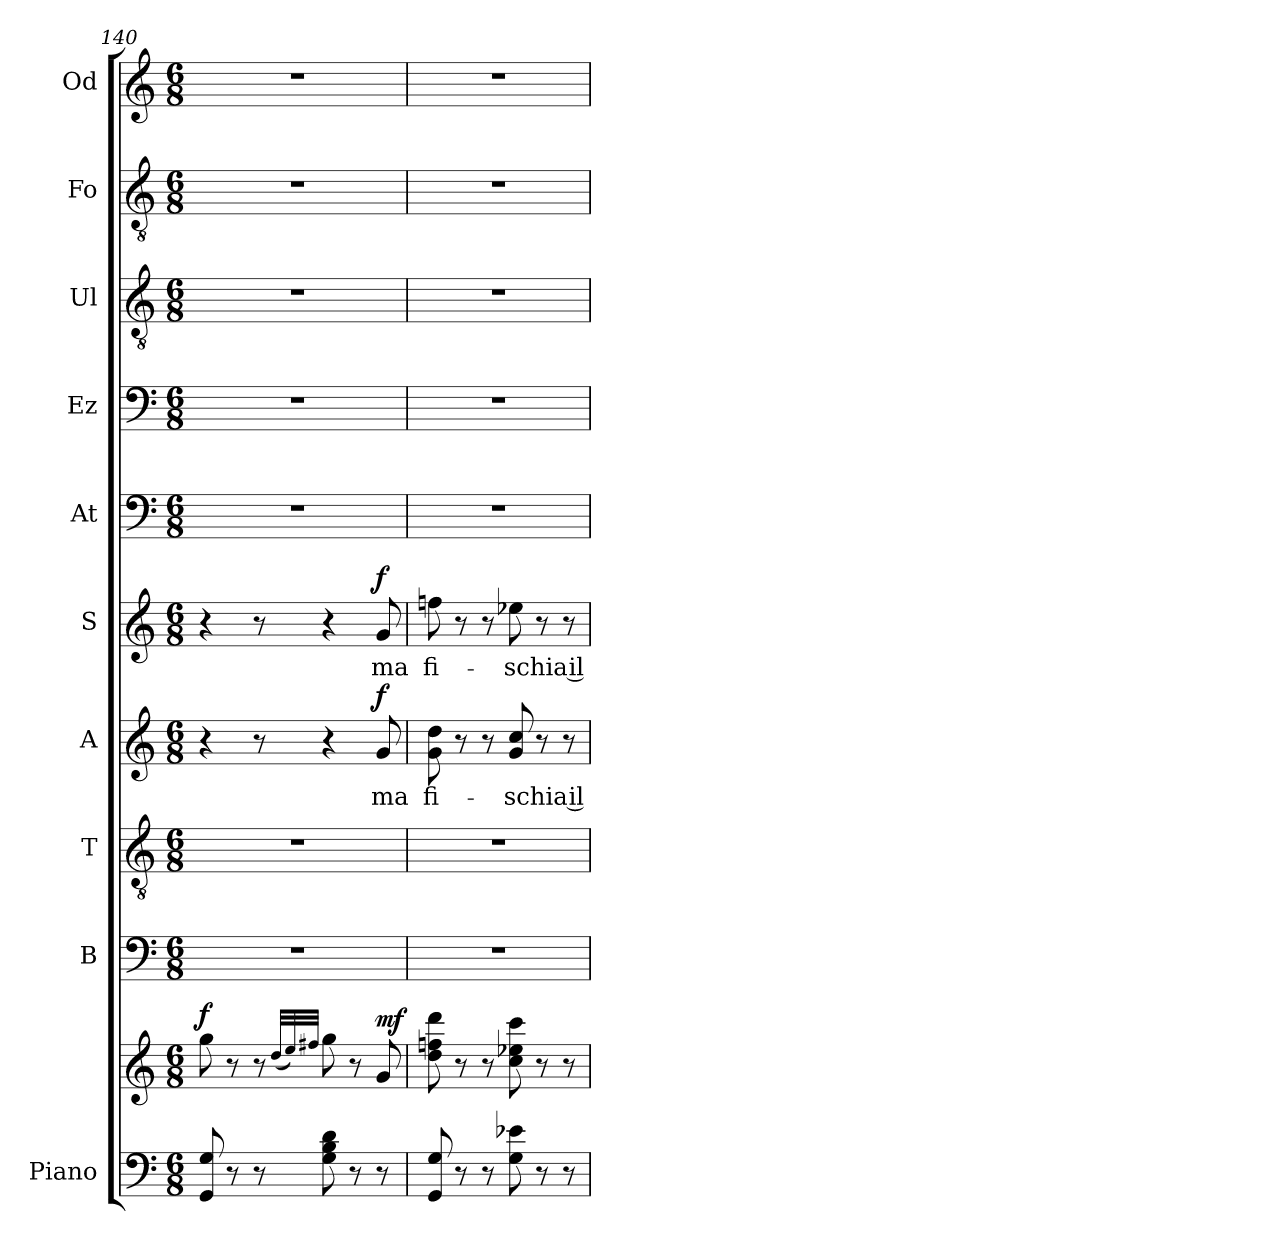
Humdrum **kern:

**kern	**kern	**dynam	**kern	**kern	**kern	**text	**dynam	**kern	**text	**dynam	**kern	**kern	**kern	**kern	**kern
*part10	*part10	*part10	*part9	*part8	*part7	*part7	*part7	*part6	*part6	*part6	*part5	*part4	*part3	*part2	*part1
*staff11	*staff10	*staff10/11	*staff9	*staff8	*staff7	*staff7	*staff7	*staff6	*staff6	*staff6	*staff5	*staff4	*staff3	*staff2	*staff1
*I"Piano	*	*	*I"B	*I"T	*I"A	*	*	*I"S	*	*	*I"At	*I"Ez	*I"Ul	*I"Fo	*I"Od
*I'Pno	*	*	*I'B	*I'T	*I'A	*	*	*I'S	*	*	*I'At	*I'Ez	*I'Ul	*I'Fo	*I'Od
!!LO:PB:g=z
*clefF4	*clefG2	*	*clefF4	*clefGv2	*clefG2	*	*	*clefG2	*	*	*clefF4	*clefF4	*clefGv2	*clefGv2	*clefG2
*k[]	*k[]	*	*k[]	*k[]	*k[]	*	*	*k[]	*	*	*k[]	*k[]	*k[]	*k[]	*k[]
*M6/8	*M6/8	*	*M6/8	*M6/8	*M6/8	*	*	*M6/8	*	*	*M6/8	*M6/8	*M6/8	*M6/8	*M6/8
=140	=140	=140	=140	=140	=140	=140	=140	=140	=140	=140	=140	=140	=140	=140	=140
!	!	!LO:DY:a	!	!	!	!	!	!	!	!	!	!	!	!	!
8GG/ 8G/	8gg\	f	2.r	2.r	4r	.	.	4r	.	.	2.r	2.r	2.r	2.r	2.r
8r	8r	.	.	.	.	.	.	.	.	.	.	.	.	.	.
8r	8r	.	.	.	8r	.	.	8r	.	.	.	.	.	.	.
.	(<32qdd/LLL	.	.	.	.	.	.	.	.	.	.	.	.	.	.
.	32qee/)	.	.	.	.	.	.	.	.	.	.	.	.	.	.
.	32qff#X/JJJ	.	.	.	.	.	.	.	.	.	.	.	.	.	.
8G\ 8B\ 8d\	8gg\	.	.	.	4r	.	.	4r	.	.	.	.	.	.	.
8r	8r	.	.	.	.	.	.	.	.	.	.	.	.	.	.
!	!	!LO:DY:a	!	!	!	!LO:LY:b	!LO:DY:a	!	!LO:LY:b	!LO:DY:a	!	!	!	!	!
8r	8g/	mf	.	.	8g/	ma	f	8g/	ma	f	.	.	.	.	.
=141	=141	=141	=141	=141	=141	=141	=141	=141	=141	=141	=141	=141	=141	=141	=141
!	!	!	!	!	!	!LO:LY:b	!	!	!LO:LY:b	!	!	!	!	!	!
8GG/ 8G/	8dd\ 8ffn\ 8ddd\	.	2.r	2.r	8g\ 8dd!\	fi-	.	8ffn\	fi-	.	2.r	2.r	2.r	2.r	2.r
8r	8r	.	.	.	8r	.	.	8r	.	.	.	.	.	.	.
8r	8r	.	.	.	8r	.	.	8r	.	.	.	.	.	.	.
!	!	!	!	!	!	!LO:LY:b	!	!	!LO:LY:b	!	!	!	!	!	!
8G\ 8e-X\	8cc\ 8ee-X\ 8ccc\	.	.	.	8g/ 8cc!/	-schia il	.	8ee-X\	-schia il	.	.	.	.	.	.
8r	8r	.	.	.	8r	.	.	8r	.	.	.	.	.	.	.
8r	8r	.	.	.	8r	.	.	8r	.	.	.	.	.	.	.
=	=	=	=	=	=	=	=	=	=	=	=	=	=	=	=
*-	*-	*-	*-	*-	*-	*-	*-	*-	*-	*-	*-	*-	*-	*-	*-
